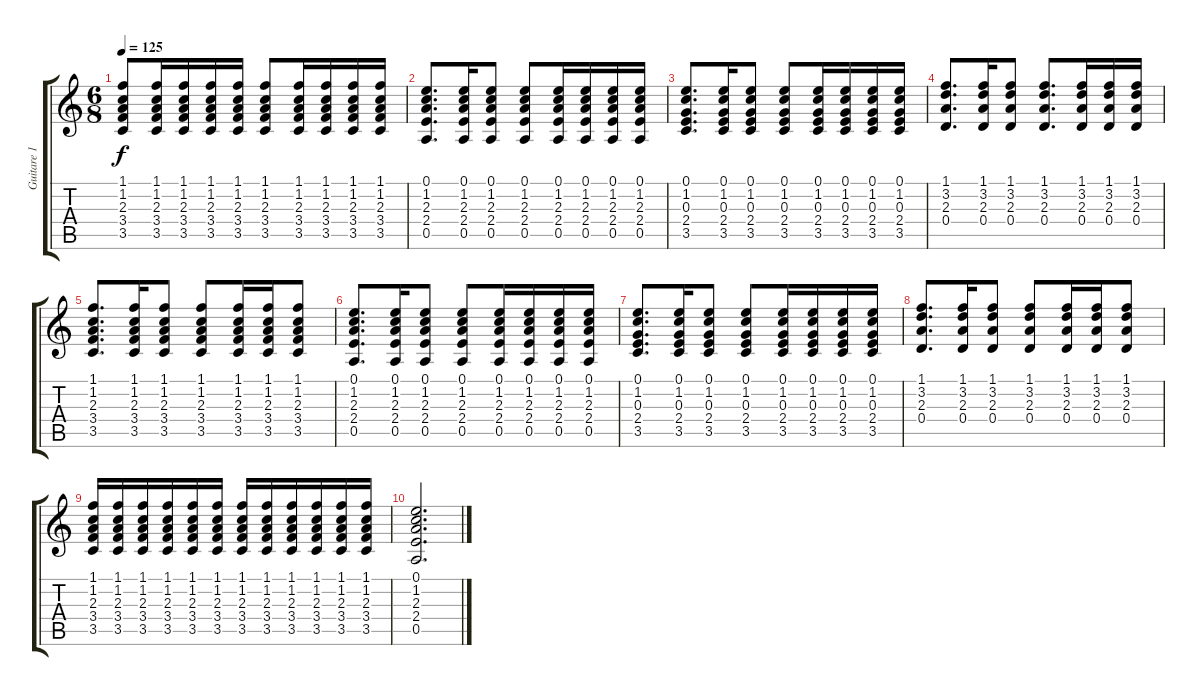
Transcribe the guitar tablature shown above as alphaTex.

\track ("Guitare 1" "Guitare 1") {instrument acousticguitarnylon}
\staff {score tabs}
\tuning (E4 B3 G3 D3 A2 E2) {hide}
\ts (6 8)
\tempo 125
\clef g2
\ks c
(1.1 1.2 2.3 3.4 3.5).8{dy f} (1.1 1.2 2.3 3.4 3.5).16 (1.1 1.2 2.3 3.4 3.5).16 (1.1 1.2 2.3 3.4 3.5).16 (1.1 1.2 2.3 3.4 3.5).16 (1.1 1.2 2.3 3.4 3.5).8 (1.1 1.2 2.3 3.4 3.5).16 (1.1 1.2 2.3 3.4 3.5).16 (1.1 1.2 2.3 3.4 3.5).16 (1.1 1.2 2.3 3.4 3.5).16 |
(0.1 1.2 2.3 2.4 0.5).8{d} (0.1 1.2 2.3 2.4 0.5).16 (0.1 1.2 2.3 2.4 0.5).8 (0.1 1.2 2.3 2.4 0.5).8 (0.1 1.2 2.3 2.4 0.5).16 (0.1 1.2 2.3 2.4 0.5).16 (0.1 1.2 2.3 2.4 0.5).16 (0.1 1.2 2.3 2.4 0.5).16 |
(0.1 1.2 0.3 2.4 3.5).8{d} (0.1 1.2 0.3 2.4 3.5).16 (0.1 1.2 0.3 2.4 3.5).8 (0.1 1.2 0.3 2.4 3.5).8 (0.1 1.2 0.3 2.4 3.5).16 (0.1 1.2 0.3 2.4 3.5).16 (0.1 1.2 0.3 2.4 3.5).16 (0.1 1.2 0.3 2.4 3.5).16 |
(1.1 3.2 2.3 0.4).8{d} (1.1 3.2 2.3 0.4).16 (1.1 3.2 2.3 0.4).8 (1.1 3.2 2.3 0.4).8{d} (1.1 3.2 2.3 0.4).16 (1.1 3.2 2.3 0.4).16 (1.1 3.2 2.3 0.4).16 |
(1.1 1.2 2.3 3.4 3.5).8{d} (1.1 1.2 2.3 3.4 3.5).16 (1.1 1.2 2.3 3.4 3.5).8 (1.1 1.2 2.3 3.4 3.5).8 (1.1 1.2 2.3 3.4 3.5).16 (1.1 1.2 2.3 3.4 3.5).16 (1.1 1.2 2.3 3.4 3.5).8 |
(0.1 1.2 2.3 2.4 0.5).8{d} (0.1 1.2 2.3 2.4 0.5).16 (0.1 1.2 2.3 2.4 0.5).8 (0.1 1.2 2.3 2.4 0.5).8 (0.1 1.2 2.3 2.4 0.5).16 (0.1 1.2 2.3 2.4 0.5).16 (0.1 1.2 2.3 2.4 0.5).16 (0.1 1.2 2.3 2.4 0.5).16 |
(0.1 1.2 0.3 2.4 3.5).8{d} (0.1 1.2 0.3 2.4 3.5).16 (0.1 1.2 0.3 2.4 3.5).8 (0.1 1.2 0.3 2.4 3.5).8 (0.1 1.2 0.3 2.4 3.5).16 (0.1 1.2 0.3 2.4 3.5).16 (0.1 1.2 0.3 2.4 3.5).16 (0.1 1.2 0.3 2.4 3.5).16 |
(1.1 3.2 2.3 0.4).8{d} (1.1 3.2 2.3 0.4).16 (1.1 3.2 2.3 0.4).8 (1.1 3.2 2.3 0.4).8 (1.1 3.2 2.3 0.4).16 (1.1 3.2 2.3 0.4).16 (1.1 3.2 2.3 0.4).8 |
(1.1 1.2 2.3 3.4 3.5).16 (1.1 1.2 2.3 3.4 3.5).16 (1.1 1.2 2.3 3.4 3.5).16 (1.1 1.2 2.3 3.4 3.5).16 (1.1 1.2 2.3 3.4 3.5).16 (1.1 1.2 2.3 3.4 3.5).16 (1.1 1.2 2.3 3.4 3.5).16 (1.1 1.2 2.3 3.4 3.5).16 (1.1 1.2 2.3 3.4 3.5).16 (1.1 1.2 2.3 3.4 3.5).16 (1.1 1.2 2.3 3.4 3.5).16 (1.1 1.2 2.3 3.4 3.5).16 |
(0.1 1.2 2.3 2.4 0.5).2{d}
